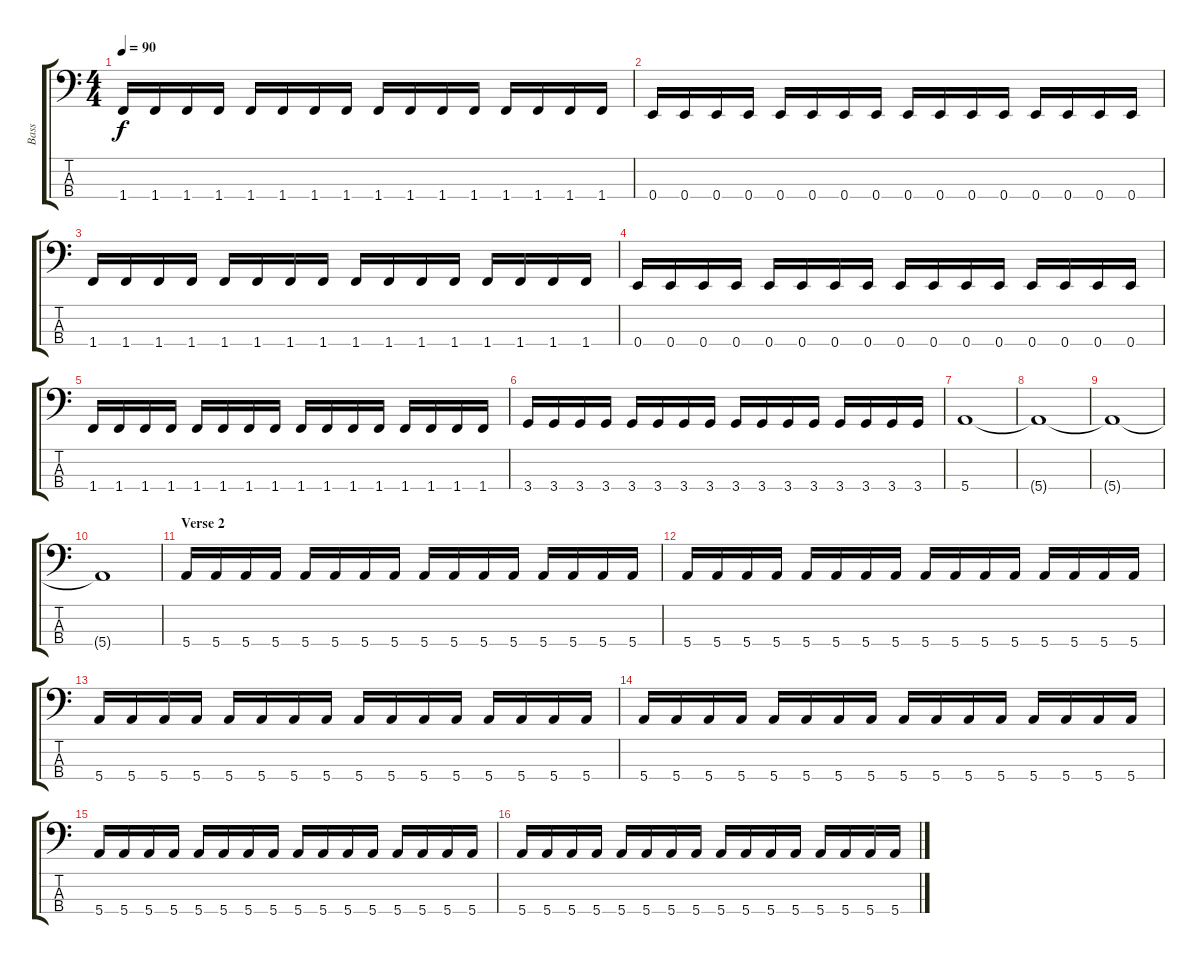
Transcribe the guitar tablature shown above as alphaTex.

\track ("Bass" "Bass") {instrument electricbassfinger}
\staff {score tabs}
\tuning (G2 D2 A1 E1) {hide}
\ts (4 4)
\tempo 90
\clef f4
\ks c
1.4.16{dy f} 1.4.16 1.4.16 1.4.16 1.4.16 1.4.16 1.4.16 1.4.16 1.4.16 1.4.16 1.4.16 1.4.16 1.4.16 1.4.16 1.4.16 1.4.16 |
0.4.16 0.4.16 0.4.16 0.4.16 0.4.16 0.4.16 0.4.16 0.4.16 0.4.16 0.4.16 0.4.16 0.4.16 0.4.16 0.4.16 0.4.16 0.4.16 |
1.4.16 1.4.16 1.4.16 1.4.16 1.4.16 1.4.16 1.4.16 1.4.16 1.4.16 1.4.16 1.4.16 1.4.16 1.4.16 1.4.16 1.4.16 1.4.16 |
0.4.16 0.4.16 0.4.16 0.4.16 0.4.16 0.4.16 0.4.16 0.4.16 0.4.16 0.4.16 0.4.16 0.4.16 0.4.16 0.4.16 0.4.16 0.4.16 |
1.4.16 1.4.16 1.4.16 1.4.16 1.4.16 1.4.16 1.4.16 1.4.16 1.4.16 1.4.16 1.4.16 1.4.16 1.4.16 1.4.16 1.4.16 1.4.16 |
3.4.16 3.4.16 3.4.16 3.4.16 3.4.16 3.4.16 3.4.16 3.4.16 3.4.16 3.4.16 3.4.16 3.4.16 3.4.16 3.4.16 3.4.16 3.4.16 |
5.4.1 |
5.4{t}.1 |
5.4{t}.1 |
5.4{t}.1 |
\section ("" "Verse 2")
5.4.16 5.4.16 5.4.16 5.4.16 5.4.16 5.4.16 5.4.16 5.4.16 5.4.16 5.4.16 5.4.16 5.4.16 5.4.16 5.4.16 5.4.16 5.4.16 |
5.4.16 5.4.16 5.4.16 5.4.16 5.4.16 5.4.16 5.4.16 5.4.16 5.4.16 5.4.16 5.4.16 5.4.16 5.4.16 5.4.16 5.4.16 5.4.16 |
5.4.16 5.4.16 5.4.16 5.4.16 5.4.16 5.4.16 5.4.16 5.4.16 5.4.16 5.4.16 5.4.16 5.4.16 5.4.16 5.4.16 5.4.16 5.4.16 |
5.4.16 5.4.16 5.4.16 5.4.16 5.4.16 5.4.16 5.4.16 5.4.16 5.4.16 5.4.16 5.4.16 5.4.16 5.4.16 5.4.16 5.4.16 5.4.16 |
5.4.16 5.4.16 5.4.16 5.4.16 5.4.16 5.4.16 5.4.16 5.4.16 5.4.16 5.4.16 5.4.16 5.4.16 5.4.16 5.4.16 5.4.16 5.4.16 |
5.4.16 5.4.16 5.4.16 5.4.16 5.4.16 5.4.16 5.4.16 5.4.16 5.4.16 5.4.16 5.4.16 5.4.16 5.4.16 5.4.16 5.4.16 5.4.16
